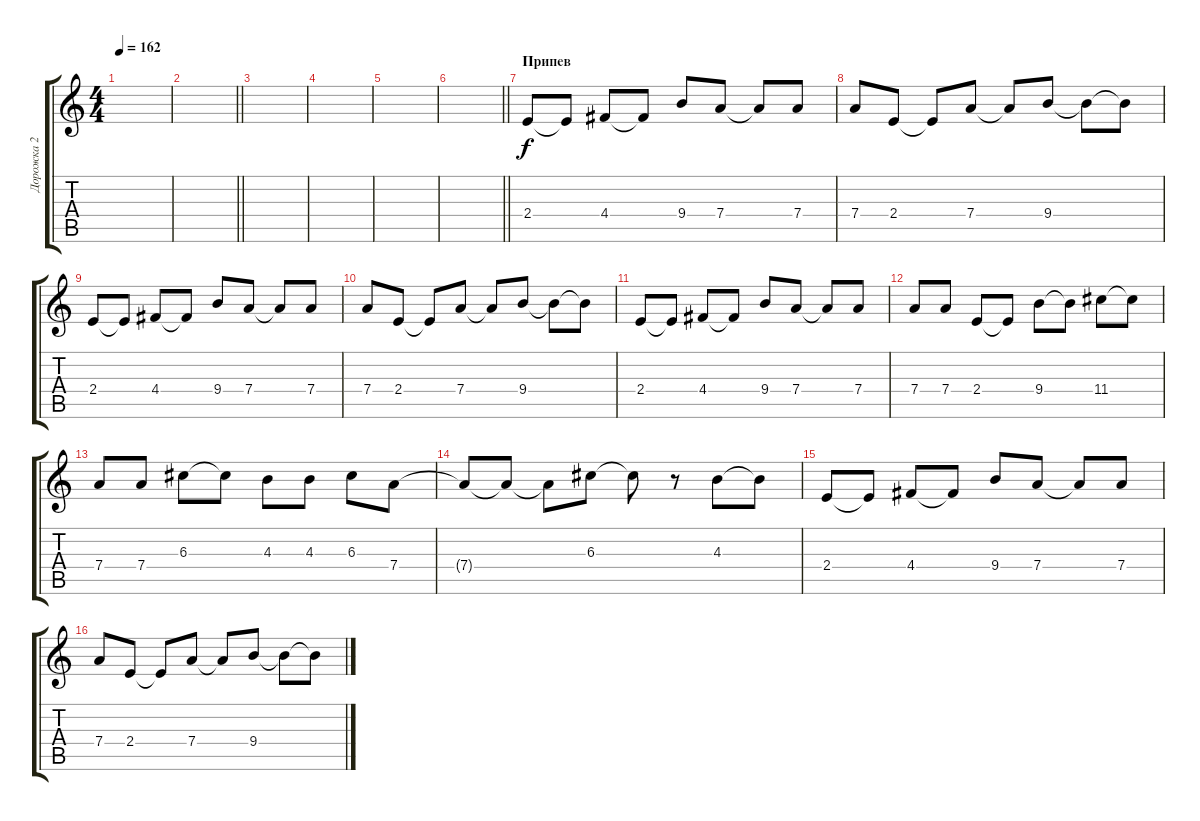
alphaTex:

\track ("Дорожка 2" "Дорожка 2") {instrument overdrivenguitar}
\staff {score tabs}
\tuning (E4 B3 G3 D3 A2 E2) {hide}
\ts (4 4)
\tempo 162
\clef g2
\ks c
|
\barLineRight lightlight
|
|
|
|
\barLineRight lightlight
|
\section ("" "Припев")
2.4.8 2.4{t}.8 4.4.8 4.4{t}.8 9.4.8 7.4.8 7.4{t}.8 7.4.8 |
7.4.8 2.4.8 2.4{t}.8 7.4.8 7.4{t}.8 9.4.8 9.4{t}.8 9.4{t}.8 |
2.4.8 2.4{t}.8 4.4.8 4.4{t}.8 9.4.8 7.4.8 7.4{t}.8 7.4.8 |
7.4.8 2.4.8 2.4{t}.8 7.4.8 7.4{t}.8 9.4.8 9.4{t}.8 9.4{t}.8 |
2.4.8 2.4{t}.8 4.4.8 4.4{t}.8 9.4.8 7.4.8 7.4{t}.8 7.4.8 |
7.4.8 7.4.8 2.4.8 2.4{t}.8 9.4.8 9.4{t}.8 11.4.8 11.4{t}.8 |
7.4.8 7.4.8 6.3.8 6.3{t}.8 4.3.8 4.3.8 6.3.8 7.4.8 |
7.4{t}.8 7.4{t}.8 7.4{t}.8 6.3.8 6.3{t}.8 r.8 4.3.8 4.3{t}.8 |
2.4.8 2.4{t}.8 4.4.8 4.4{t}.8 9.4.8 7.4.8 7.4{t}.8 7.4.8 |
7.4.8 2.4.8 2.4{t}.8 7.4.8 7.4{t}.8 9.4.8 9.4{t}.8 9.4{t}.8
